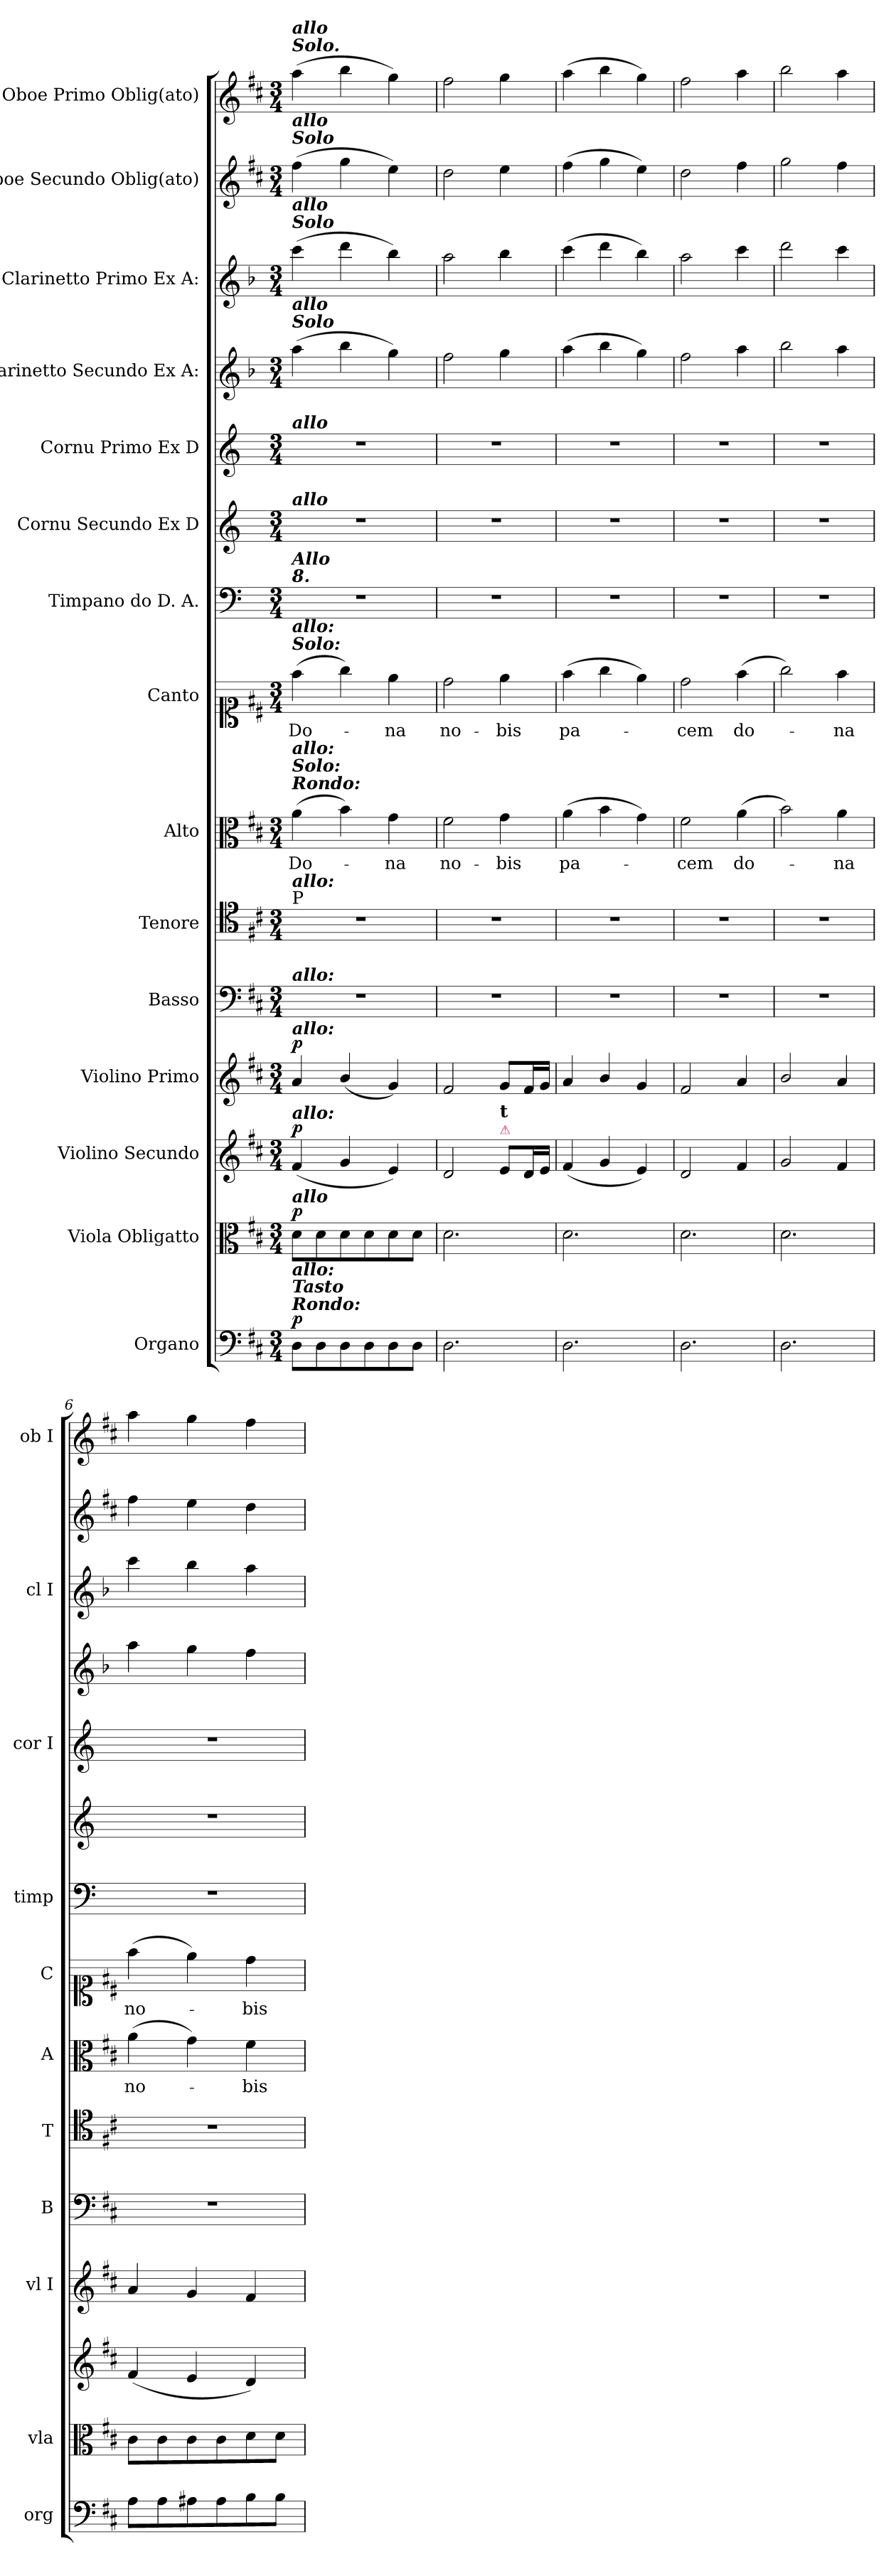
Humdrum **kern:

**kern	**dynam	**kern	**dynam	**kern	**dynam	**kern	**dynam	**kern	**kern	**kern	**text	**kern	**text	**kern	**kern	**kern	**kern	**kern	**kern	**kern
*part15	*part15	*part14	*part14	*part13	*part13	*part12	*part12	*part11	*part10	*part9	*part9	*part8	*part8	*part7	*part6	*part5	*part4	*part3	*part2	*part1
*staff15	*staff15	*staff14	*staff14	*staff13	*staff13	*staff12	*staff12	*staff11	*staff10	*staff9	*staff9	*staff8	*staff8	*staff7	*staff6	*staff5	*staff4	*staff3	*staff2	*staff1
*I"Organo	*	*I"Viola Obligatto	*	*I"Violino Secundo	*	*I"Violino Primo	*	*I"Basso	*I"Tenore	*I"Alto	*	*I"Canto	*	*I"Timpano do D. A.	*I"Cornu Secundo Ex D	*I"Cornu Primo Ex D	*I"Clarinetto Secundo Ex A:	*I"Clarinetto Primo Ex A:	*I"Oboe Secundo Oblig(ato)	*I"Oboe Primo Oblig(ato)
*I'org	*	*I'vla	*	*	*	*I'vl I	*	*I'B	*I'T	*I'A	*	*I'C	*	*I'timp	*	*I'cor I	*	*I'cl I	*	*I'ob I
*clefF4	*	*clefC3	*	*clefG2	*	*clefG2	*	*clefF4	*clefC4	*clefC3	*	*clefC1	*	*clefF4	*clefG2	*clefG2	*clefG2	*clefG2	*clefG2	*clefG2
*	*	*	*	*	*	*	*	*	*	*	*	*	*	*	*ITrd6c10	*ITrd6c10	*ITrd2c3	*ITrd2c3	*	*
*k[f#c#]	*	*k[f#c#]	*	*k[f#c#]	*	*k[f#c#]	*	*k[f#c#]	*k[f#c#]	*k[f#c#]	*	*k[f#c#]	*	*k[]	*k[f#c#]	*k[f#c#]	*k[f#c#]	*k[f#c#]	*k[f#c#]	*k[f#c#]
*D:	*	*D:	*	*D:	*	*D:	*	*D:	*D:	*D:	*	*D:	*	*	*D:	*D:	*D:	*D:	*D:	*D:
*M3/4	*	*M3/4	*	*M3/4	*	*M3/4	*	*M3/4	*M3/4	*M3/4	*	*M3/4	*	*M3/4	*M3/4	*M3/4	*M3/4	*M3/4	*M3/4	*M3/4
=1	=1	=1	=1	=1	=1	=1	=1	=1	=1	=1	=1	=1	=1	=1	=1	=1	=1	=1	=1	=1
!	!	!	!	!	!	!	!	!	!	!	!	!	!	!	!	!	!	!	!	!LO:TX:a:Bi:t=Solo.
!	!	!	!	!	!	!	!	!	!	!	!	!	!	!	!	!	!	!	!	!LO:TX:a:Bi:t=allo
!	!	!	!	!	!	!	!	!	!	!	!	!	!	!	!	!	!	!	!LO:TX:a:Bi:t=Solo	!
!	!	!	!	!	!	!	!	!	!	!	!	!	!	!	!	!	!	!	!LO:TX:a:Bi:t=allo	!
!	!	!	!	!	!	!	!	!	!	!	!	!	!	!	!	!	!	!LO:TX:a:Bi:t=Solo	!	!
!	!	!	!	!	!	!	!	!	!	!	!	!	!	!	!	!	!	!LO:TX:a:Bi:t=allo	!	!
!	!	!	!	!	!	!	!	!	!	!	!	!	!	!	!	!	!LO:TX:a:Bi:t=Solo	!	!	!
!	!	!	!	!	!	!	!	!	!	!	!	!	!	!	!	!	!LO:TX:a:Bi:t=allo	!	!	!
!	!	!	!	!	!	!	!	!	!	!	!	!	!	!	!	!LO:TX:a:Bi:t=allo	!	!	!	!
!	!	!	!	!	!	!	!	!	!	!	!	!	!	!	!LO:TX:a:Bi:t=allo	!	!	!	!	!
!	!	!	!	!	!	!	!	!	!	!	!	!	!	!LO:TX:a:Bi:t=8.	!	!	!	!	!	!
!	!	!	!	!	!	!	!	!	!	!	!	!	!	!LO:TX:a:Bi:t=Allo	!	!	!	!	!	!
!	!	!	!	!	!	!	!	!	!	!	!	!LO:TX:a:Bi:t=Solo&colon;	!	!	!	!	!	!	!	!
!	!	!	!	!	!	!	!	!	!	!	!	!LO:TX:a:Bi:t=allo&colon;	!	!	!	!	!	!	!	!
!	!	!	!	!	!	!	!	!	!	!LO:TX:a:Bi:t=Rondo&colon;	!	!	!	!	!	!	!	!	!	!
!	!	!	!	!	!	!	!	!	!	!LO:TX:a:Bi:t=Solo&colon;	!	!	!	!	!	!	!	!	!	!
!	!	!	!	!	!	!	!	!	!	!LO:TX:a:Bi:t=allo&colon;	!	!	!	!	!	!	!	!	!	!
!	!	!	!	!	!	!	!	!	!LO:TX:a:t=P	!	!	!	!	!	!	!	!	!	!	!
!	!	!	!	!	!	!	!	!	!LO:TX:a:Bi:t=allo&colon;	!	!	!	!	!	!	!	!	!	!	!
!	!	!	!	!	!	!	!	!LO:TX:a:Bi:t=allo&colon;	!	!	!	!	!	!	!	!	!	!	!	!
!	!	!	!	!	!	!LO:TX:a:Bi:t=allo&colon;	!	!	!	!	!	!	!	!	!	!	!	!	!	!
!	!	!	!	!LO:TX:a:Bi:t=allo&colon;	!	!	!	!	!	!	!	!	!	!	!	!	!	!	!	!
!	!	!LO:TX:a:Bi:t=allo	!	!	!	!	!	!	!	!	!	!	!	!	!	!	!	!	!	!
!LO:TX:a:Bi:t=Rondo&colon;	!	!	!	!	!	!	!	!	!	!	!	!	!	!	!	!	!	!	!	!
!LO:TX:a:Bi:t=Tasto	!	!	!	!	!	!	!	!	!	!	!	!	!	!	!	!	!	!	!	!
!LO:TX:a:Bi:t=allo&colon;	!	!	!	!	!	!	!	!	!	!	!	!	!	!	!	!	!	!	!	!
!	!LO:DY:a	!	!LO:DY:a	!	!LO:DY:a	!	!LO:DY:a	!	!	!	!	!	!	!	!	!	!	!	!	!
8D\L	p	8d\L	p	(4f#/	p	4a/	p	2.r	2.r	(4a\	Do-	(4ff#\	Do-	2.r	2.r	2.r	(4ff#\	(4aa\	(4ff#\	(>4aa\
8D\	.	8d\	.	.	.	.	.	.	.	.	.	.	.	.	.	.	.	.	.	.
8D\	.	8d\	.	4g/	.	(4b/	.	.	.	4b\)	.	4gg\)	.	.	.	.	4gg\	4bb\	4gg\	4bb\
8D\	.	8d\	.	.	.	.	.	.	.	.	.	.	.	.	.	.	.	.	.	.
8D\	.	8d\	.	4e/)	.	4g/)	.	.	.	4g\	-na	4ee\	-na	.	.	.	4ee\)	4gg\)	4ee\)	4gg\)
8D\J	.	8d\J	.	.	.	.	.	.	.	.	.	.	.	.	.	.	.	.	.	.
=2	=2	=2	=2	=2	=2	=2	=2	=2	=2	=2	=2	=2	=2	=2	=2	=2	=2	=2	=2	=2
2.D\	.	2.d\	.	2d/	.	2f#/	.	2.r	2.r	2f#\	no-	2dd\	no-	2.r	2.r	2.r	2dd\	2ff#\	2dd\	2ff#\
!	!	!	!	!LO:TX:a:color=crimson:t=⚠	!	!	!	!	!	!	!	!	!	!	!	!	!	!	!	!
!	!	!	!	!LO:TX:a:B:t=t	!	!	!	!	!	!	!	!	!	!	!	!	!	!	!	!
.	.	.	.	8e/L	.	8g/L	.	.	.	4g\	-bis	4ee\	-bis	.	.	.	4ee\	4gg\	4ee\	4gg\
.	.	.	.	16d/L	.	16f#/L	.	.	.	.	.	.	.	.	.	.	.	.	.	.
.	.	.	.	16e/JJ	.	16g/JJ	.	.	.	.	.	.	.	.	.	.	.	.	.	.
=3	=3	=3	=3	=3	=3	=3	=3	=3	=3	=3	=3	=3	=3	=3	=3	=3	=3	=3	=3	=3
2.D\	.	2.d\	.	(4f#/	.	4a/	.	2.r	2.r	(4a\	pa-	(4ff#\	pa-	2.r	2.r	2.r	(4ff#\	(4aa\	(4ff#\	(>4aa\
.	.	.	.	4g/	.	4b/	.	.	.	4b\	.	4gg\	.	.	.	.	4gg\	4bb\	4gg\	4bb\
.	.	.	.	4e/)	.	4g/	.	.	.	4g\)	.	4ee\)	.	.	.	.	4ee\)	4gg\)	4ee\)	4gg\)
=4	=4	=4	=4	=4	=4	=4	=4	=4	=4	=4	=4	=4	=4	=4	=4	=4	=4	=4	=4	=4
2.D\	.	2.d\	.	2d/	.	2f#/	.	2.r	2.r	2f#\	-cem	2dd\	-cem	2.r	2.r	2.r	2dd\	2ff#\	2dd\	2ff#\
.	.	.	.	4f#/	.	4a/	.	.	.	(4a\	do-	(4ff#\	do-	.	.	.	4ff#\	4aa\	4ff#\	4aa\
=5	=5	=5	=5	=5	=5	=5	=5	=5	=5	=5	=5	=5	=5	=5	=5	=5	=5	=5	=5	=5
2.D\	.	2.d\	.	2g/	.	2b/	.	2.r	2.r	2b\)	.	2gg\)	.	2.r	2.r	2.r	2gg\	2bb\	2gg\	2bb\
.	.	.	.	4f#/	.	4a/	.	.	.	4a\	-na	4ff#\	-na	.	.	.	4ff#\	4aa\	4ff#\	4aa\
=6	=6	=6	=6	=6	=6	=6	=6	=6	=6	=6	=6	=6	=6	=6	=6	=6	=6	=6	=6	=6
8A\L	.	8c#\L	.	(4f#/	.	4a/	.	2.r	2.r	(4a\	no-	(4ff#\	no-	2.r	2.r	2.r	4ff#\	4aa\	4ff#\	4aa\
8A\	.	8c#\	.	.	.	.	.	.	.	.	.	.	.	.	.	.	.	.	.	.
8A#X\	.	8c#\	.	4e/	.	4g/	.	.	.	4g\)	.	4ee\)	.	.	.	.	4ee\	4gg\	4ee\	4gg\
8A#\	.	8c#\	.	.	.	.	.	.	.	.	.	.	.	.	.	.	.	.	.	.
8B\	.	8d\	.	4d/)	.	4f#/	.	.	.	4f#\	-bis	4dd\	-bis	.	.	.	4dd\	4ff#\	4dd\	4ff#\
8B\J	.	8d\J	.	.	.	.	.	.	.	.	.	.	.	.	.	.	.	.	.	.
=	=	=	=	=	=	=	=	=	=	=	=	=	=	=	=	=	=	=	=	=
*-	*-	*-	*-	*-	*-	*-	*-	*-	*-	*-	*-	*-	*-	*-	*-	*-	*-	*-	*-	*-
